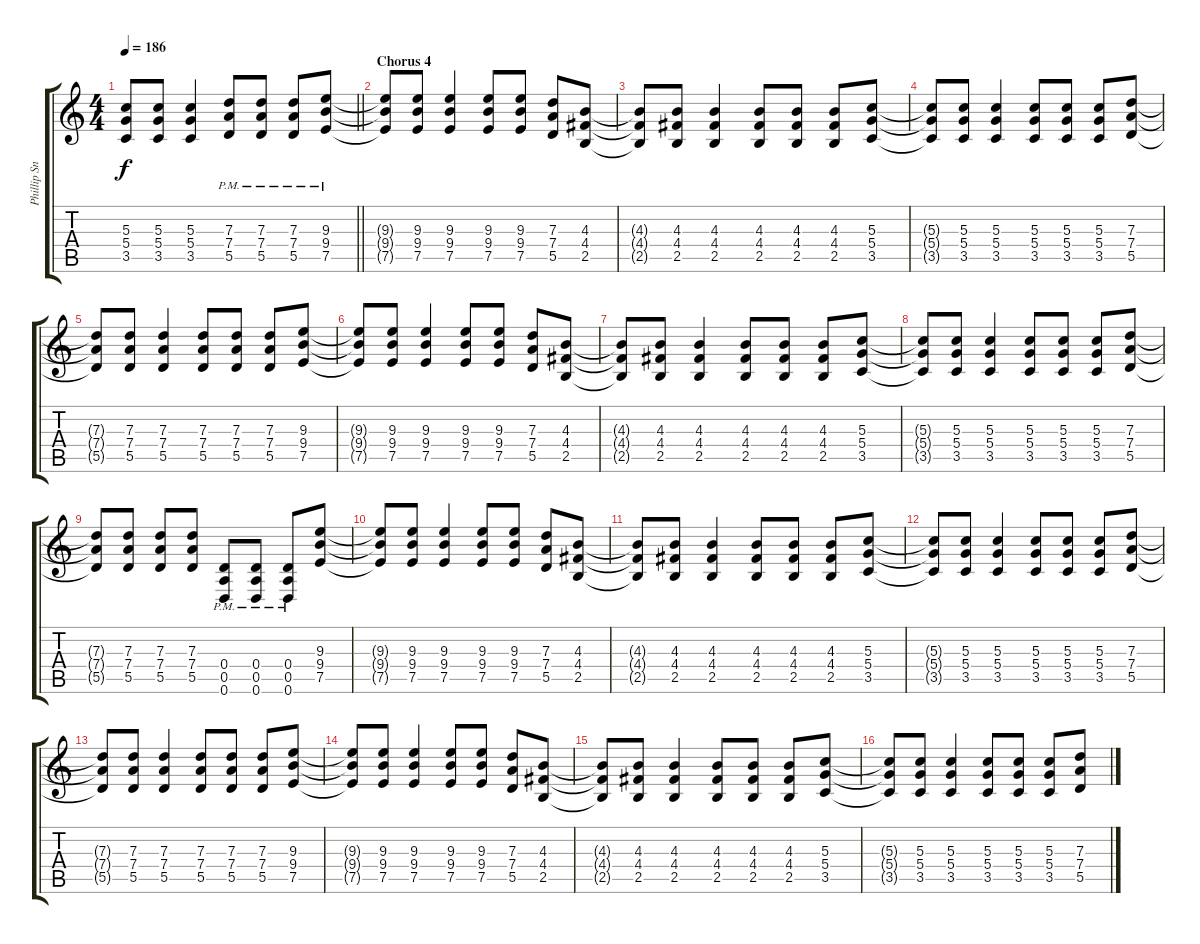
\track ("Phillip Sneed | Rhythm Gtr. 1" "Phillip Sn") {instrument overdrivenguitar}
\staff {score tabs}
\tuning (E4 B3 G3 D3 A2 D2) {hide}
\ts (4 4)
\tempo 186
\clef g2
\barLineRight lightlight
\ks c
(5.3{t} 5.4{t} 3.5{t}).8{dy f} (5.3 5.4 3.5).8 (5.3 5.4 3.5).4 (7.3{pm} 7.4{pm} 5.5{pm}).8 (7.3{pm} 7.4{pm} 5.5{pm}).8 (7.3{pm} 7.4{pm} 5.5{pm}).8 (9.3{pm} 9.4{pm} 7.5{pm}).8 |
\section ("" "Chorus 4")
(9.3{t} 9.4{t} 7.5{t}).8 (9.3 9.4 7.5).8 (9.3 9.4 7.5).4 (9.3 9.4 7.5).8 (9.3 9.4 7.5).8 (7.3 7.4 5.5).8 (4.3 4.4 2.5).8 |
(4.3{t} 4.4{t} 2.5{t}).8 (4.3 4.4 2.5).8 (4.3 4.4 2.5).4 (4.3 4.4 2.5).8 (4.3 4.4 2.5).8 (4.3 4.4 2.5).8 (5.3 5.4 3.5).8 |
(5.3{t} 5.4{t} 3.5{t}).8 (5.3 5.4 3.5).8 (5.3 5.4 3.5).4 (5.3 5.4 3.5).8 (5.3 5.4 3.5).8 (5.3 5.4 3.5).8 (7.3 7.4 5.5).8 |
(7.3{t} 7.4{t} 5.5{t}).8 (7.3 7.4 5.5).8 (7.3 7.4 5.5).4 (7.3 7.4 5.5).8 (7.3 7.4 5.5).8 (7.3 7.4 5.5).8 (9.3 9.4 7.5).8 |
(9.3{t} 9.4{t} 7.5{t}).8 (9.3 9.4 7.5).8 (9.3 9.4 7.5).4 (9.3 9.4 7.5).8 (9.3 9.4 7.5).8 (7.3 7.4 5.5).8 (4.3 4.4 2.5).8 |
(4.3{t} 4.4{t} 2.5{t}).8 (4.3 4.4 2.5).8 (4.3 4.4 2.5).4 (4.3 4.4 2.5).8 (4.3 4.4 2.5).8 (4.3 4.4 2.5).8 (5.3 5.4 3.5).8 |
(5.3{t} 5.4{t} 3.5{t}).8 (5.3 5.4 3.5).8 (5.3 5.4 3.5).4 (5.3 5.4 3.5).8 (5.3 5.4 3.5).8 (5.3 5.4 3.5).8 (7.3 7.4 5.5).8 |
(7.3{t} 7.4{t} 5.5{t}).8 (7.3 7.4 5.5).8 (7.3 7.4 5.5).8 (7.3 7.4 5.5).8 (0.4{pm} 0.5{pm} 0.6{pm}).8 (0.4{pm} 0.5{pm} 0.6{pm}).8 (0.4{pm} 0.5{pm} 0.6{pm}).8 (9.3 9.4 7.5).8 |
(9.3{t} 9.4{t} 7.5{t}).8 (9.3 9.4 7.5).8 (9.3 9.4 7.5).4 (9.3 9.4 7.5).8 (9.3 9.4 7.5).8 (7.3 7.4 5.5).8 (4.3 4.4 2.5).8 |
(4.3{t} 4.4{t} 2.5{t}).8 (4.3 4.4 2.5).8 (4.3 4.4 2.5).4 (4.3 4.4 2.5).8 (4.3 4.4 2.5).8 (4.3 4.4 2.5).8 (5.3 5.4 3.5).8 |
(5.3{t} 5.4{t} 3.5{t}).8 (5.3 5.4 3.5).8 (5.3 5.4 3.5).4 (5.3 5.4 3.5).8 (5.3 5.4 3.5).8 (5.3 5.4 3.5).8 (7.3 7.4 5.5).8 |
(7.3{t} 7.4{t} 5.5{t}).8 (7.3 7.4 5.5).8 (7.3 7.4 5.5).4 (7.3 7.4 5.5).8 (7.3 7.4 5.5).8 (7.3 7.4 5.5).8 (9.3 9.4 7.5).8 |
(9.3{t} 9.4{t} 7.5{t}).8 (9.3 9.4 7.5).8 (9.3 9.4 7.5).4 (9.3 9.4 7.5).8 (9.3 9.4 7.5).8 (7.3 7.4 5.5).8 (4.3 4.4 2.5).8 |
(4.3{t} 4.4{t} 2.5{t}).8 (4.3 4.4 2.5).8 (4.3 4.4 2.5).4 (4.3 4.4 2.5).8 (4.3 4.4 2.5).8 (4.3 4.4 2.5).8 (5.3 5.4 3.5).8 |
(5.3{t} 5.4{t} 3.5{t}).8 (5.3 5.4 3.5).8 (5.3 5.4 3.5).4 (5.3 5.4 3.5).8 (5.3 5.4 3.5).8 (5.3 5.4 3.5).8 (7.3 7.4 5.5).8
